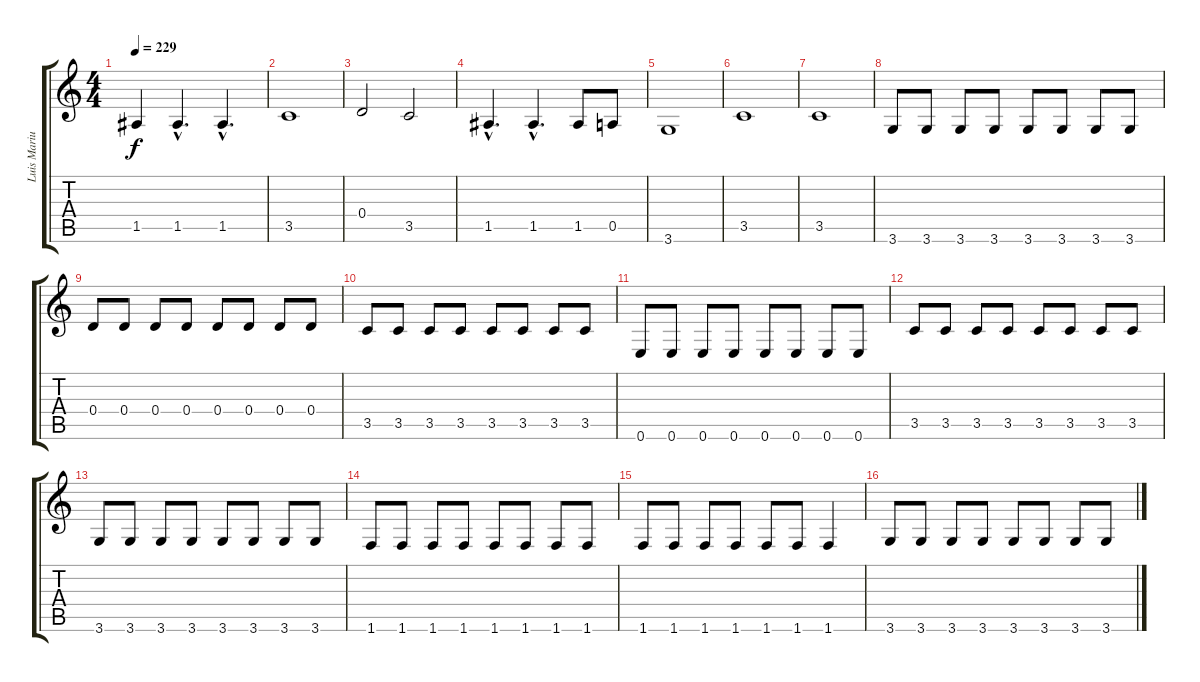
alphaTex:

\track ("Luis Mariutti" "Luis Mariu") {instrument electricbassfinger}
\staff {score tabs}
\tuning (E4 B3 G3 D3 A2 E2) {hide}
\ts (4 4)
\tempo 229
\clef g2
\ks c
1.5.4{dy f} 1.5{hac}.4{d} 1.5{hac}.4{d} |
3.5.1 |
0.4.2 3.5.2 |
1.5{hac}.4{d} 1.5{hac}.4{d} 1.5.8 0.5.8 |
3.6.1 |
3.5.1 |
3.5.1 |
3.6.8 3.6.8 3.6.8 3.6.8 3.6.8 3.6.8 3.6.8 3.6.8 |
0.4.8 0.4.8 0.4.8 0.4.8 0.4.8 0.4.8 0.4.8 0.4.8 |
3.5.8 3.5.8 3.5.8 3.5.8 3.5.8 3.5.8 3.5.8 3.5.8 |
0.6.8 0.6.8 0.6.8 0.6.8 0.6.8 0.6.8 0.6.8 0.6.8 |
3.5.8 3.5.8 3.5.8 3.5.8 3.5.8 3.5.8 3.5.8 3.5.8 |
3.6.8 3.6.8 3.6.8 3.6.8 3.6.8 3.6.8 3.6.8 3.6.8 |
1.6.8 1.6.8 1.6.8 1.6.8 1.6.8 1.6.8 1.6.8 1.6.8 |
1.6.8 1.6.8 1.6.8 1.6.8 1.6.8 1.6.8 1.6.4 |
3.6.8 3.6.8 3.6.8 3.6.8 3.6.8 3.6.8 3.6.8 3.6.8
